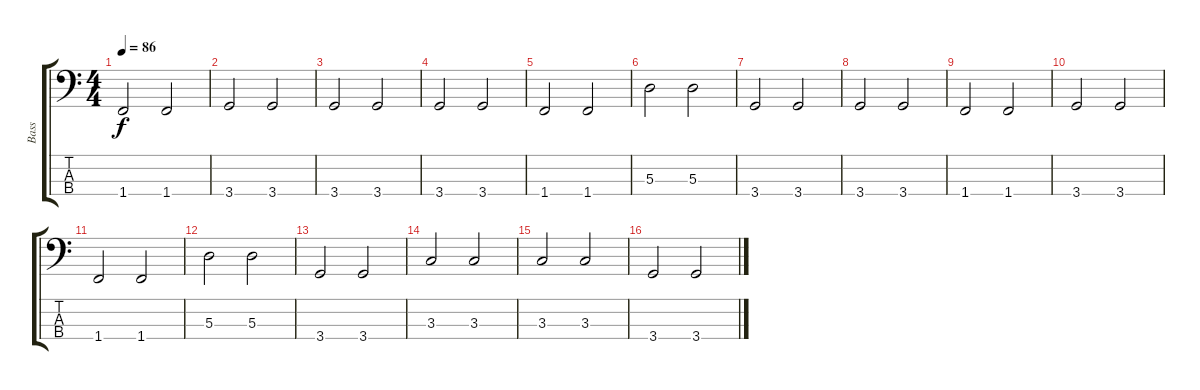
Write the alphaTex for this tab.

\track ("Bass" "Bass") {instrument electricbassfinger}
\staff {score tabs}
\tuning (G2 D2 A1 E1) {hide}
\ts (4 4)
\tempo 86
\clef f4
\ks c
1.4.2{dy f} 1.4.2 |
3.4.2 3.4.2 |
3.4.2 3.4.2 |
3.4.2 3.4.2 |
1.4.2 1.4.2 |
5.3.2 5.3.2 |
3.4.2 3.4.2 |
3.4.2 3.4.2 |
1.4.2 1.4.2 |
3.4.2 3.4.2 |
1.4.2 1.4.2 |
5.3.2 5.3.2 |
3.4.2 3.4.2 |
3.3.2 3.3.2 |
3.3.2 3.3.2 |
3.4.2 3.4.2
